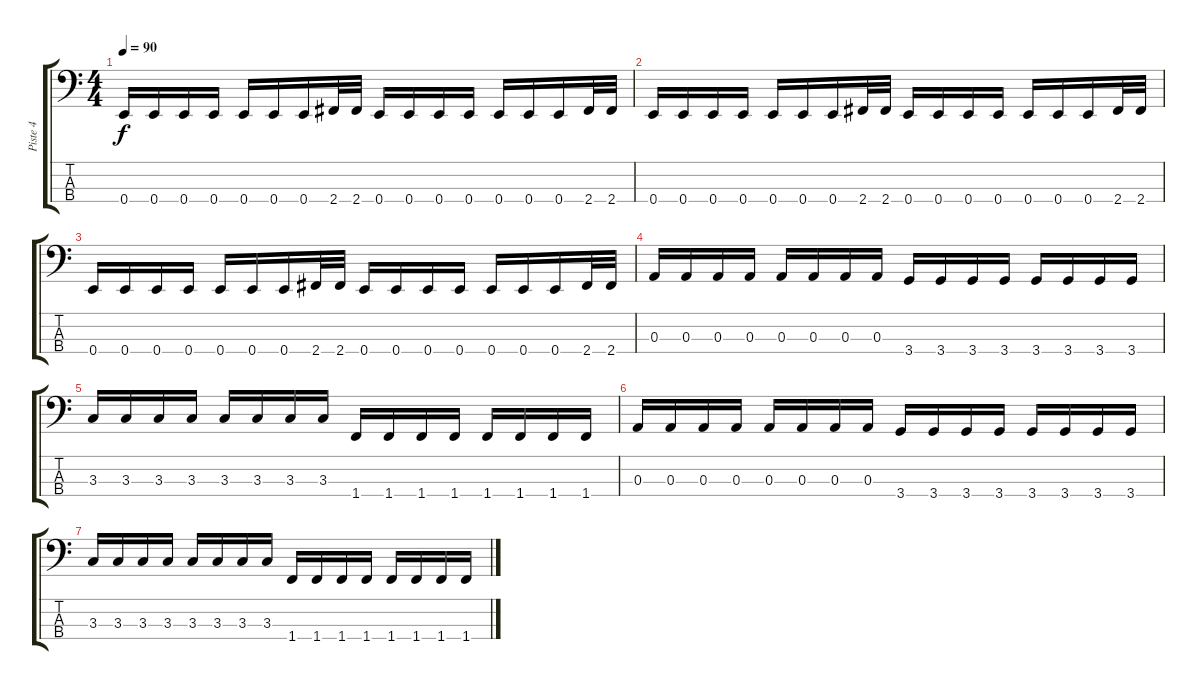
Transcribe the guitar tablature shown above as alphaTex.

\track ("Piste 4" "Piste 4") {instrument fretlessbass}
\staff {score tabs}
\tuning (G2 D2 A1 E1) {hide}
\ts (4 4)
\tempo 90
\clef f4
\ks c
0.4.16{dy f} 0.4.16 0.4.16 0.4.16 0.4.16 0.4.16 0.4.16 2.4.32 2.4.32 0.4.16 0.4.16 0.4.16 0.4.16 0.4.16 0.4.16 0.4.16 2.4.32 2.4.32 |
0.4.16 0.4.16 0.4.16 0.4.16 0.4.16 0.4.16 0.4.16 2.4.32 2.4.32 0.4.16 0.4.16 0.4.16 0.4.16 0.4.16 0.4.16 0.4.16 2.4.32 2.4.32 |
0.4.16 0.4.16 0.4.16 0.4.16 0.4.16 0.4.16 0.4.16 2.4.32 2.4.32 0.4.16 0.4.16 0.4.16 0.4.16 0.4.16 0.4.16 0.4.16 2.4.32 2.4.32 |
0.3.16 0.3.16 0.3.16 0.3.16 0.3.16 0.3.16 0.3.16 0.3.16 3.4.16 3.4.16 3.4.16 3.4.16 3.4.16 3.4.16 3.4.16 3.4.16 |
3.3.16 3.3.16 3.3.16 3.3.16 3.3.16 3.3.16 3.3.16 3.3.16 1.4.16 1.4.16 1.4.16 1.4.16 1.4.16 1.4.16 1.4.16 1.4.16 |
0.3.16 0.3.16 0.3.16 0.3.16 0.3.16 0.3.16 0.3.16 0.3.16 3.4.16 3.4.16 3.4.16 3.4.16 3.4.16 3.4.16 3.4.16 3.4.16 |
3.3.16 3.3.16 3.3.16 3.3.16 3.3.16 3.3.16 3.3.16 3.3.16 1.4.16 1.4.16 1.4.16 1.4.16 1.4.16 1.4.16 1.4.16 1.4.16
